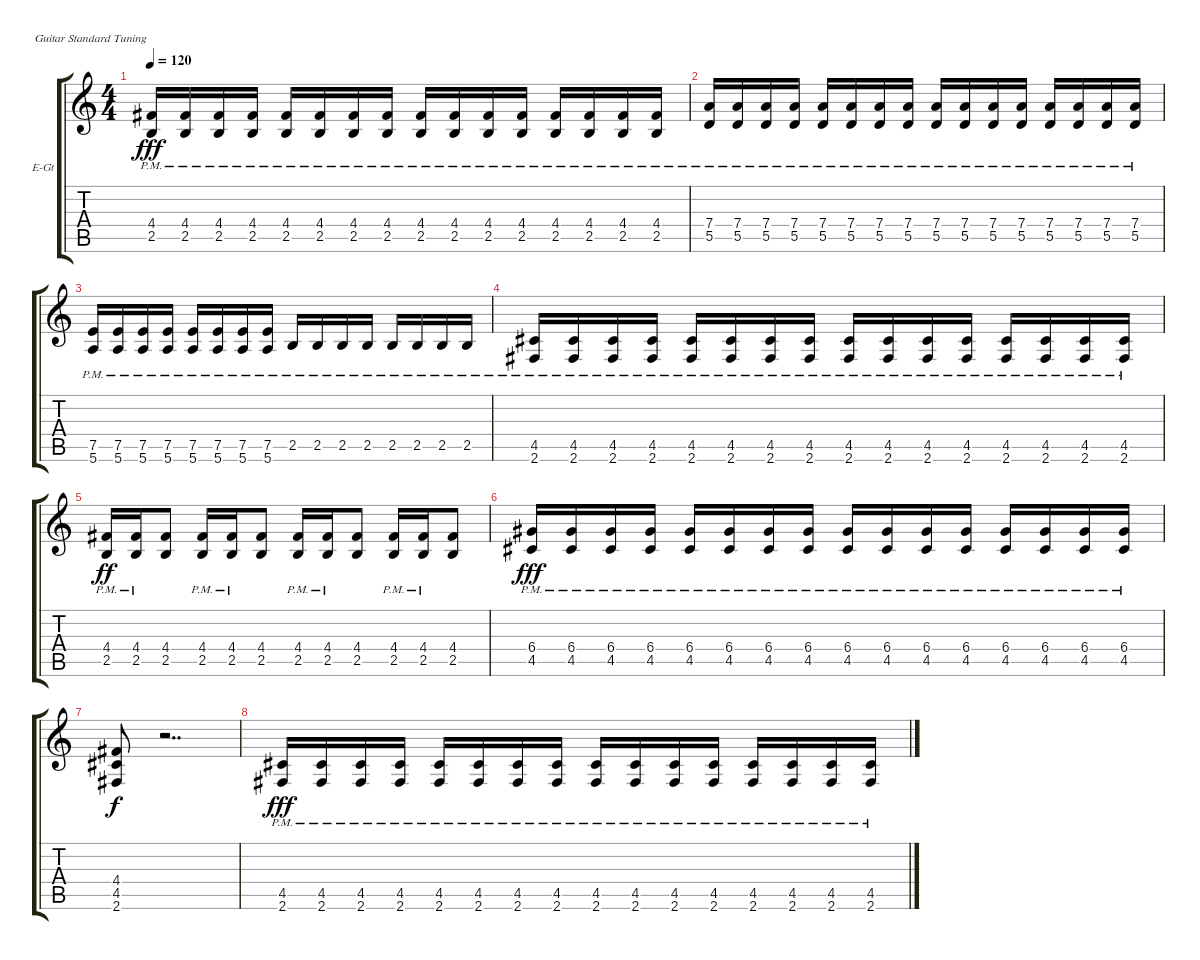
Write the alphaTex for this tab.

\defaultSystemsLayout 4
\bracketExtendMode groupsimilarinstruments
\firstSystemTrackNameOrientation horizontal
\otherSystemsTrackNameOrientation horizontal
\track ("Electric Guitar" "E-Gt") {instrument overdrivenguitar}
\staff {score tabs}
\tuning (E4 B3 G3 D3 A2 E2)
\ts (4 4)
\tempo 120
\clef g2
\ks c
(4.4{pm} 2.5{pm}).16{dy fff} (4.4{pm} 2.5{pm}).16 (4.4{pm} 2.5{pm}).16 (4.4{pm} 2.5{pm}).16 (4.4{pm} 2.5{pm}).16 (4.4{pm} 2.5{pm}).16 (4.4{pm} 2.5{pm}).16 (4.4{pm} 2.5{pm}).16 (4.4{pm} 2.5{pm}).16 (4.4{pm} 2.5{pm}).16 (4.4{pm} 2.5{pm}).16 (4.4{pm} 2.5{pm}).16 (4.4{pm} 2.5{pm}).16 (4.4{pm} 2.5{pm}).16 (4.4{pm} 2.5{pm}).16 (4.4{pm} 2.5{pm}).16 |
(7.4{pm} 5.5{pm}).16 (7.4{pm} 5.5{pm}).16 (7.4{pm} 5.5{pm}).16 (7.4{pm} 5.5{pm}).16 (7.4{pm} 5.5{pm}).16 (7.4{pm} 5.5{pm}).16 (7.4{pm} 5.5{pm}).16 (7.4{pm} 5.5{pm}).16 (7.4{pm} 5.5{pm}).16 (7.4{pm} 5.5{pm}).16 (7.4{pm} 5.5{pm}).16 (7.4{pm} 5.5{pm}).16 (7.4{pm} 5.5{pm}).16 (7.4{pm} 5.5{pm}).16 (7.4{pm} 5.5{pm}).16 (7.4{pm} 5.5{pm}).16 |
(7.5{pm} 5.6{pm}).16 (7.5{pm} 5.6{pm}).16 (7.5{pm} 5.6{pm}).16 (7.5{pm} 5.6{pm}).16 (7.5{pm} 5.6{pm}).16 (7.5{pm} 5.6{pm}).16 (7.5{pm} 5.6{pm}).16 (7.5{pm} 5.6{pm}).16 2.5{pm}.16 2.5{pm}.16 2.5{pm}.16 2.5{pm}.16 2.5{pm}.16 2.5{pm}.16 2.5{pm}.16 2.5{pm}.16 |
(4.5{pm} 2.6{pm}).16 (4.5{pm} 2.6{pm}).16 (4.5{pm} 2.6{pm}).16 (4.5{pm} 2.6{pm}).16 (4.5{pm} 2.6{pm}).16 (4.5{pm} 2.6{pm}).16 (4.5{pm} 2.6{pm}).16 (4.5{pm} 2.6{pm}).16 (4.5{pm} 2.6{pm}).16 (4.5{pm} 2.6{pm}).16 (4.5{pm} 2.6{pm}).16 (4.5{pm} 2.6{pm}).16 (4.5{pm} 2.6{pm}).16 (4.5{pm} 2.6{pm}).16 (4.5{pm} 2.6{pm}).16 (4.5{pm} 2.6{pm}).16 |
(4.4{pm} 2.5{pm}).16{dy ff} (4.4{pm} 2.5{pm}).16 (4.4 2.5).8 (4.4{pm} 2.5{pm}).16 (4.4{pm} 2.5{pm}).16 (4.4 2.5).8 (4.4{pm} 2.5{pm}).16 (4.4{pm} 2.5{pm}).16 (4.4 2.5).8 (4.4{pm} 2.5{pm}).16 (4.4{pm} 2.5{pm}).16 (4.4 2.5).8 |
(6.4{pm} 4.5{pm}).16{dy fff} (6.4{pm} 4.5{pm}).16 (6.4{pm} 4.5{pm}).16 (6.4{pm} 4.5{pm}).16 (6.4{pm} 4.5{pm}).16 (6.4{pm} 4.5{pm}).16 (6.4{pm} 4.5{pm}).16 (6.4{pm} 4.5{pm}).16 (6.4{pm} 4.5{pm}).16 (6.4{pm} 4.5{pm}).16 (6.4{pm} 4.5{pm}).16 (6.4{pm} 4.5{pm}).16 (6.4{pm} 4.5{pm}).16 (6.4{pm} 4.5{pm}).16 (6.4{pm} 4.5{pm}).16 (6.4{pm} 4.5{pm}).16 |
(4.4 4.5 2.6).8{dy f} r.2{dd} |
(4.5{pm} 2.6{pm}).16{dy fff} (4.5{pm} 2.6{pm}).16 (4.5{pm} 2.6{pm}).16 (4.5{pm} 2.6{pm}).16 (4.5{pm} 2.6{pm}).16 (4.5{pm} 2.6{pm}).16 (4.5{pm} 2.6{pm}).16 (4.5{pm} 2.6{pm}).16 (4.5{pm} 2.6{pm}).16 (4.5{pm} 2.6{pm}).16 (4.5{pm} 2.6{pm}).16 (4.5{pm} 2.6{pm}).16 (4.5{pm} 2.6{pm}).16 (4.5{pm} 2.6{pm}).16 (4.5{pm} 2.6{pm}).16 (4.5{pm} 2.6{pm}).16
